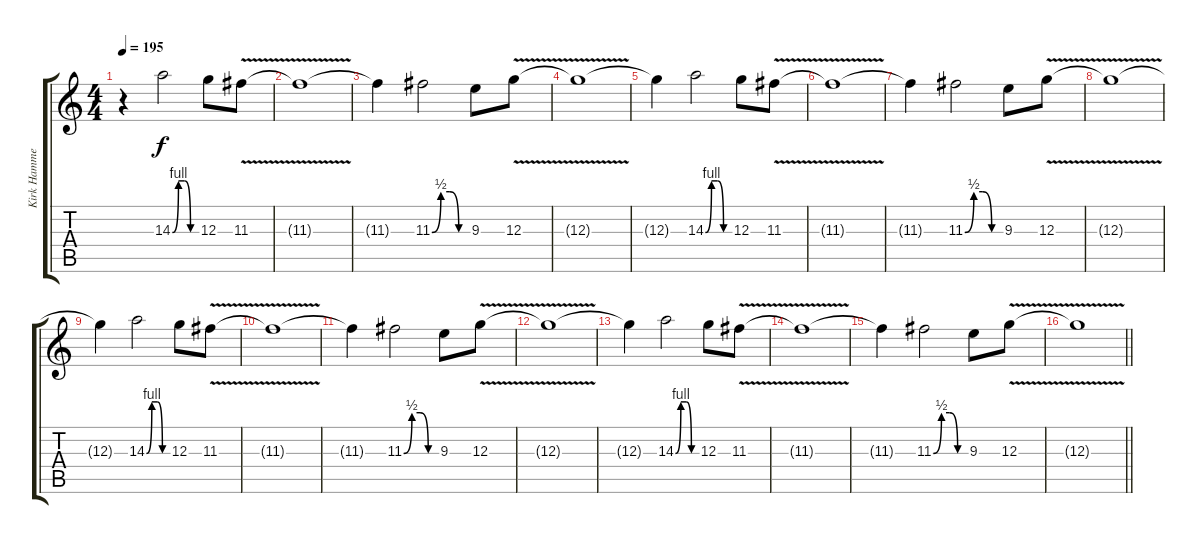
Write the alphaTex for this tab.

\track ("Kirk Hammett Secondary" "Kirk Hamme") {instrument distortionguitar}
\staff {score tabs}
\tuning (E4 B3 G3 D3 A2 E2) {hide}
\ts (4 4)
\tempo 195
\clef g2
\ks c
r.4{dy f} 14.3{be (custom 0 0 15 4 30 4 45 0 60 0)}.2 12.3.8 11.3{v}.8 |
11.3{t}.1 |
11.3{t}.4 11.3{be (custom 0 0 15 2 30 2 45 0 60 0)}.2 9.3.8 12.3{v}.8 |
12.3{t}.1 |
12.3{t}.4 14.3{be (custom 0 0 15 4 30 4 45 0 60 0)}.2 12.3.8 11.3{v}.8 |
11.3{t}.1 |
11.3{t}.4 11.3{be (custom 0 0 15 2 30 2 45 0 60 0)}.2 9.3.8 12.3{v}.8 |
12.3{t}.1 |
12.3{t}.4 14.3{be (custom 0 0 15 4 30 4 45 0 60 0)}.2 12.3.8 11.3{v}.8 |
11.3{t}.1 |
11.3{t}.4 11.3{be (custom 0 0 15 2 30 2 45 0 60 0)}.2 9.3.8 12.3{v}.8 |
12.3{t}.1 |
12.3{t}.4 14.3{be (custom 0 0 15 4 30 4 45 0 60 0)}.2 12.3.8 11.3{v}.8 |
11.3{t}.1 |
11.3{t}.4 11.3{be (custom 0 0 15 2 30 2 45 0 60 0)}.2 9.3.8 12.3{v}.8 |
\barLineRight lightlight
12.3{t}.1
